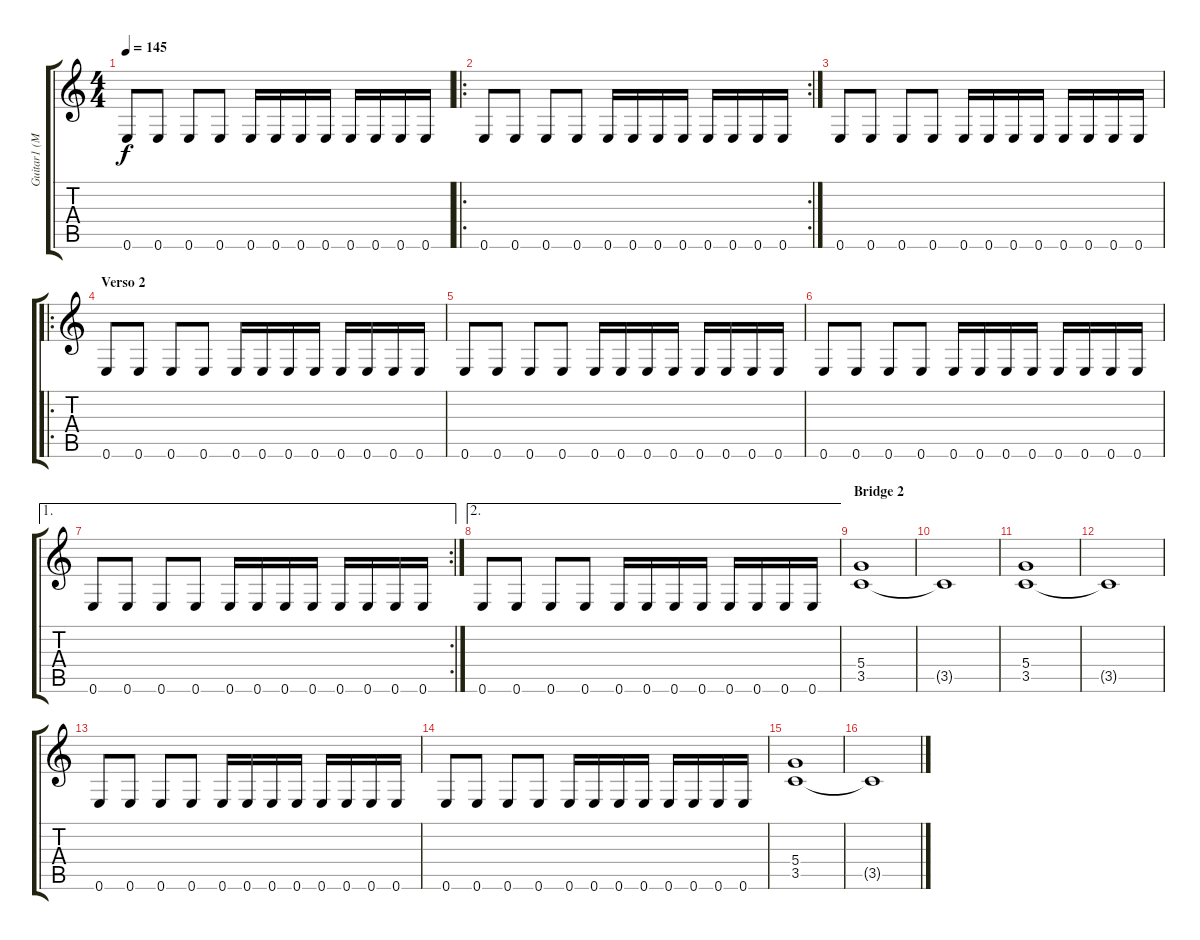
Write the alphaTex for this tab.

\track ("Guitar1 (Mustaine)" "Guitar1 (M") {instrument distortionguitar}
\staff {score tabs}
\tuning (E4 B3 G3 D3 A2 E2) {hide}
\ts (4 4)
\tempo 145
\clef g2
\ks c
0.6.8{dy f} 0.6.8 0.6.8 0.6.8 0.6.16 0.6.16 0.6.16 0.6.16 0.6.16 0.6.16 0.6.16 0.6.16 |
\ro
\rc 2
0.6.8 0.6.8 0.6.8 0.6.8 0.6.16 0.6.16 0.6.16 0.6.16 0.6.16 0.6.16 0.6.16 0.6.16 |
0.6.8 0.6.8 0.6.8 0.6.8 0.6.16 0.6.16 0.6.16 0.6.16 0.6.16 0.6.16 0.6.16 0.6.16 |
\ro
\section ("" "Verso 2")
0.6.8 0.6.8 0.6.8 0.6.8 0.6.16 0.6.16 0.6.16 0.6.16 0.6.16 0.6.16 0.6.16 0.6.16 |
0.6.8 0.6.8 0.6.8 0.6.8 0.6.16 0.6.16 0.6.16 0.6.16 0.6.16 0.6.16 0.6.16 0.6.16 |
0.6.8 0.6.8 0.6.8 0.6.8 0.6.16 0.6.16 0.6.16 0.6.16 0.6.16 0.6.16 0.6.16 0.6.16 |
\ae 1
\rc 2
0.6.8 0.6.8 0.6.8 0.6.8 0.6.16 0.6.16 0.6.16 0.6.16 0.6.16 0.6.16 0.6.16 0.6.16 |
\ae 2
0.6.8 0.6.8 0.6.8 0.6.8 0.6.16 0.6.16 0.6.16 0.6.16 0.6.16 0.6.16 0.6.16 0.6.16 |
\section ("" "Bridge 2")
(5.4 3.5).1 |
3.5{t}.1 |
(5.4 3.5).1 |
3.5{t}.1 |
0.6.8 0.6.8 0.6.8 0.6.8 0.6.16 0.6.16 0.6.16 0.6.16 0.6.16 0.6.16 0.6.16 0.6.16 |
0.6.8 0.6.8 0.6.8 0.6.8 0.6.16 0.6.16 0.6.16 0.6.16 0.6.16 0.6.16 0.6.16 0.6.16 |
(5.4 3.5).1 |
3.5{t}.1
